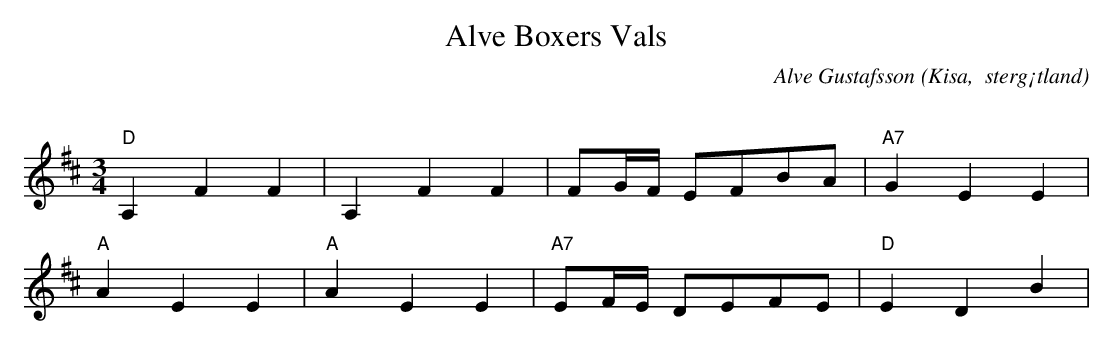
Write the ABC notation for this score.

X:1
T:Alve Boxers Vals
C:Alve Gustafsson
O:Kisa,  sterg¡tland
Q:140
M:3/4
L:1/8
K:D
"D"A,2F2F2|A,2F2F2|FG/F/ EFBA |"A7" G2E2E2|
"A" A2E2E2 |"A" A2E2E2|"A7" EF/E/ DEFE |"D" E2D2B2 |
